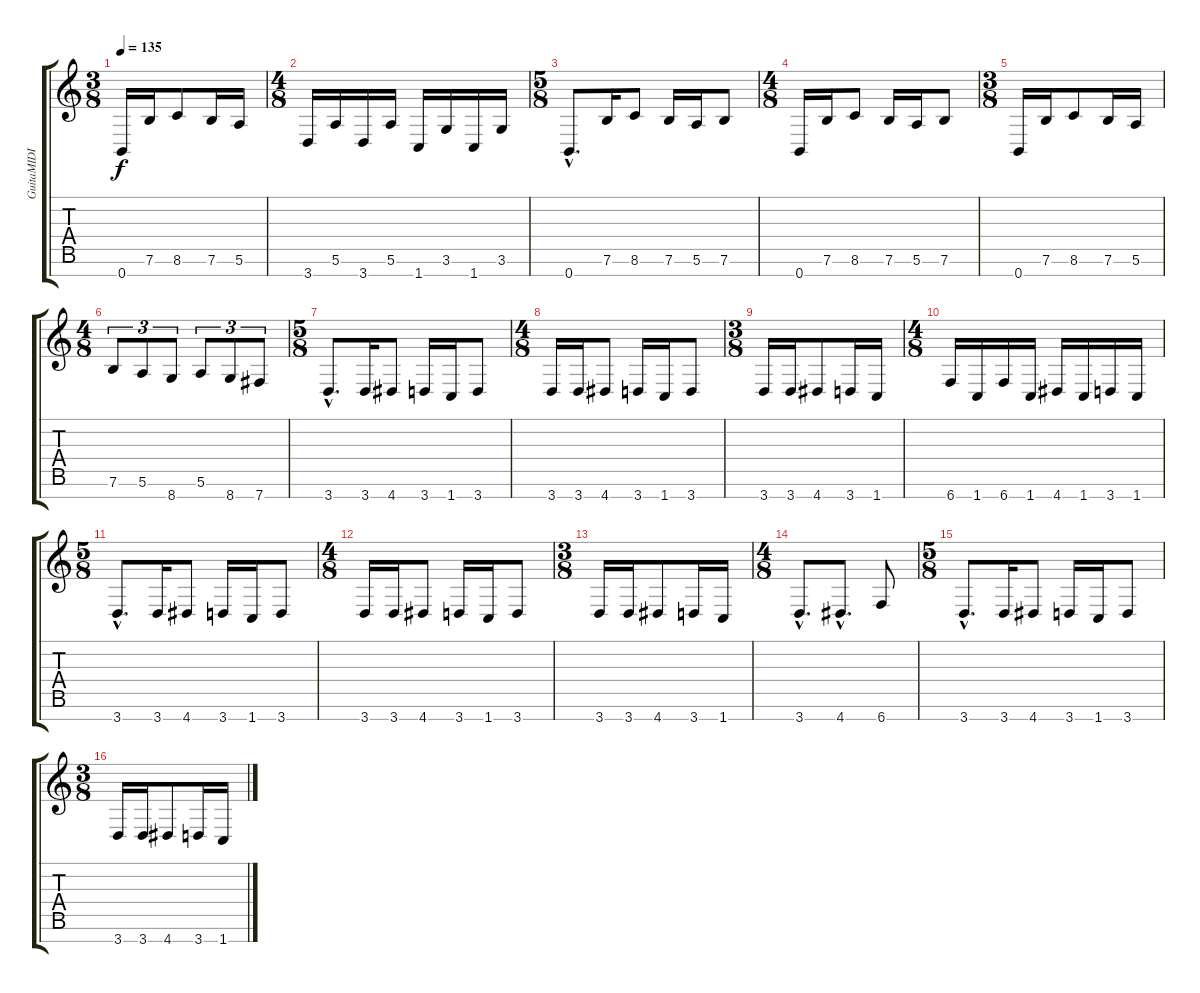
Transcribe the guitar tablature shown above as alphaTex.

\track ("GuitaMIDI" "GuitaMIDI") {instrument distortionguitar}
\staff {score tabs}
\tuning (E4 B3 G3 D3 A2 E2 B1) {hide}
\ts (3 8)
\tempo 135
\clef g2
\ks c
0.7.16{dy f} 7.6.16 8.6.8 7.6.16 5.6.16 |
\ts (4 8)
3.7.16 5.6.16 3.7.16 5.6.16 1.7.16 3.6.16 1.7.16 3.6.16 |
\ts (5 8)
0.7{hac}.8{d} 7.6.16 8.6.8 7.6.16 5.6.16 7.6.8 |
\ts (4 8)
0.7.16 7.6.16 8.6.8 7.6.16 5.6.16 7.6.8 |
\ts (3 8)
0.7.16 7.6.16 8.6.8 7.6.16 5.6.16 |
\ts (4 8)
7.6.8{tu (3 2)} 5.6.8{tu (3 2)} 8.7.8{tu (3 2)} 5.6.8{tu (3 2)} 8.7.8{tu (3 2)} 7.7.8{tu (3 2)} |
\ts (5 8)
3.7{hac}.8{d} 3.7.16 4.7.8 3.7.16 1.7.16 3.7.8 |
\ts (4 8)
3.7.16 3.7.16 4.7.8 3.7.16 1.7.16 3.7.8 |
\ts (3 8)
3.7.16 3.7.16 4.7.8 3.7.16 1.7.16 |
\ts (4 8)
6.7.16 1.7.16 6.7.16 1.7.16 4.7.16 1.7.16 3.7.16 1.7.16 |
\ts (5 8)
3.7{hac}.8{d} 3.7.16 4.7.8 3.7.16 1.7.16 3.7.8 |
\ts (4 8)
3.7.16 3.7.16 4.7.8 3.7.16 1.7.16 3.7.8 |
\ts (3 8)
3.7.16 3.7.16 4.7.8 3.7.16 1.7.16 |
\ts (4 8)
3.7{hac}.8{d} 4.7{hac}.8{d} 6.7.8 |
\ts (5 8)
3.7{hac}.8{d} 3.7.16 4.7.8 3.7.16 1.7.16 3.7.8 |
\ts (3 8)
3.7.16 3.7.16 4.7.8 3.7.16 1.7.16
